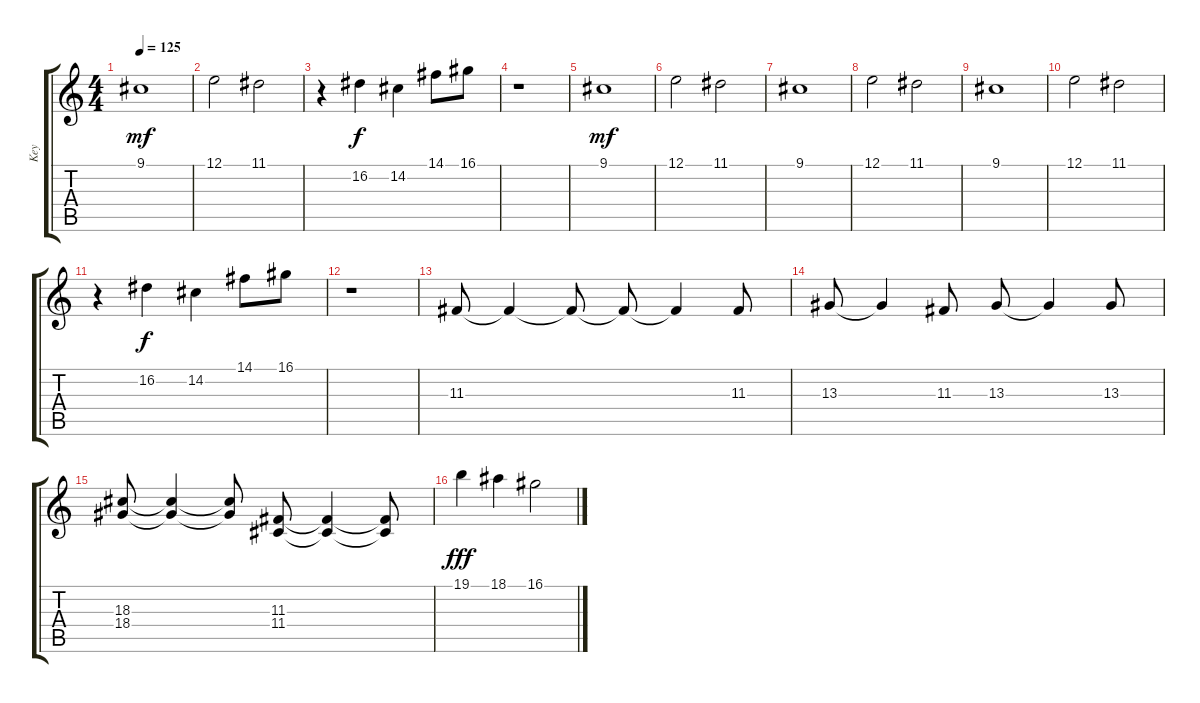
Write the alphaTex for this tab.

\track ("Key" "Key") {instrument koto}
\staff {score tabs}
\tuning (E4 B3 G3 D3 A2 E2) {hide}
\ts (4 4)
\tempo 125
\clef g2
\ks c
9.1.1{dy mf} |
12.1.2 11.1.2 |
r.4 16.2.4{dy f} 14.2.4 14.1.8 16.1.8 |
r.1 |
9.1.1{dy mf} |
12.1.2 11.1.2 |
9.1.1 |
12.1.2 11.1.2 |
9.1.1 |
12.1.2 11.1.2 |
r.4 16.2.4{dy f} 14.2.4 14.1.8 16.1.8 |
r.1 |
11.3.8 11.3{t}.4 11.3{t}.8 11.3{t}.8 11.3{t}.4 11.3.8 |
13.3.8 13.3{t}.4 11.3.8 13.3.8 13.3{t}.4 13.3.8 |
(18.3 18.4).8 (18.3{t} 18.4{t}).4 (18.3{t} 18.4{t}).8 (11.3 11.4).8 (11.3{t} 11.4{t}).4 (11.3{t} 11.4{t}).8 |
19.1.4{dy fff} 18.1.4 16.1.2
